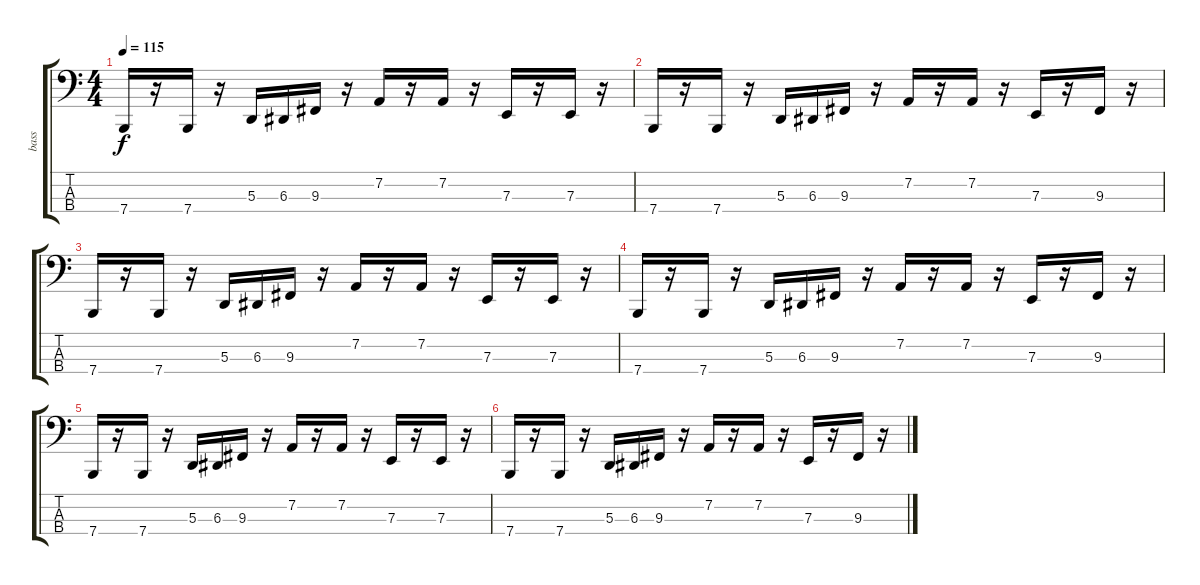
\track ("bass" "bass") {instrument lead8bassandlead}
\staff {score tabs}
\tuning (G2 D2 A1 E1) {hide}
\ts (4 4)
\tempo 115
\clef f4
\ks c
7.4.16{dy f} r.16 7.4.16 r.16 5.3.16 6.3.16 9.3.16 r.16 7.2.16 r.16 7.2.16 r.16 7.3.16 r.16 7.3.16 r.16 |
7.4.16 r.16 7.4.16 r.16 5.3.16 6.3.16 9.3.16 r.16 7.2.16 r.16 7.2.16 r.16 7.3.16 r.16 9.3.16 r.16 |
7.4.16{volume 13} r.16 7.4.16 r.16 5.3.16 6.3.16 9.3.16 r.16 7.2.16{volume 11} r.16 7.2.16 r.16 7.3.16 r.16 7.3.16 r.16 |
7.4.16{volume 9} r.16 7.4.16 r.16 5.3.16 6.3.16 9.3.16 r.16 7.2.16{volume 7} r.16 7.2.16 r.16 7.3.16 r.16 9.3.16 r.16 |
7.4.16{volume 6} r.16 7.4.16 r.16 5.3.16 6.3.16 9.3.16{volume 5} r.16 7.2.16 r.16 7.2.16 r.16 7.3.16 r.16 7.3.16{volume 4} r.16 |
7.4.16{volume 3} r.16 7.4.16 r.16 5.3.16 6.3.16 9.3.16{volume 2} r.16 7.2.16 r.16 7.2.16 r.16 7.3.16{volume 1} r.16 9.3.16 r.16
